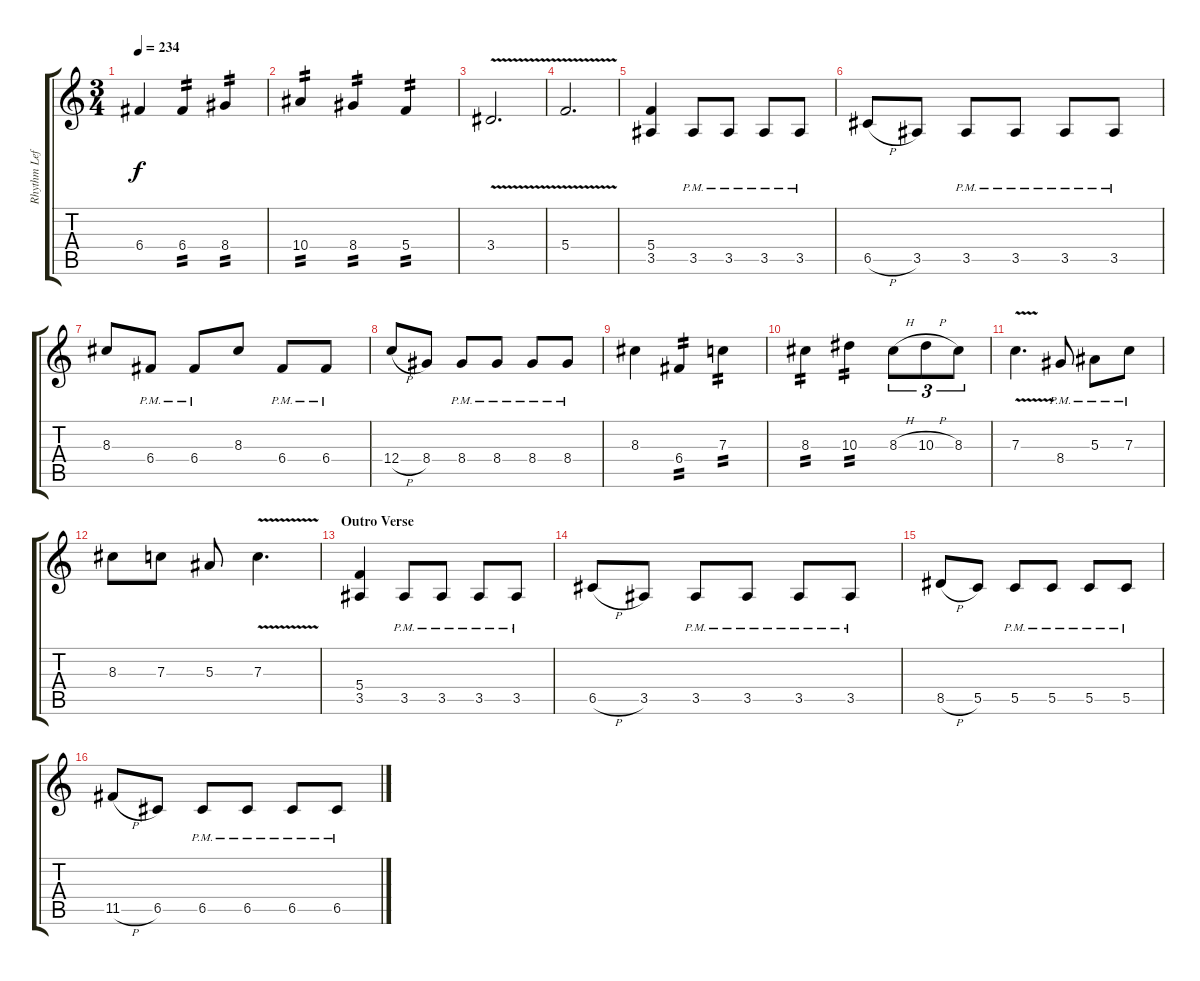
\track ("Rhythm Left" "Rhythm Lef") {instrument distortionguitar}
\staff {score tabs}
\tuning (D4 A3 F3 C3 G2 D2) {hide}
\ts (3 4)
\tempo 234
\clef g2
\ks c
6.4.4{dy f} 6.4.4{tp 2} 8.4.4{tp 2} |
10.4.4{tp 2} 8.4.4{tp 2} 5.4.4{tp 2} |
3.4{v}.2{d} |
5.4{v}.2{d} |
(5.4 3.5).4 3.5{pm}.8 3.5{pm}.8 3.5{pm}.8 3.5{pm}.8 |
6.5{h}.8 3.5.8 3.5{pm}.8 3.5{pm}.8 3.5{pm}.8 3.5{pm}.8 |
8.3.8 6.4{pm}.8 6.4{pm}.8 8.3.8 6.4{pm}.8 6.4{pm}.8 |
12.4{h}.8 8.4.8 8.4{pm}.8 8.4{pm}.8 8.4{pm}.8 8.4{pm}.8 |
8.3.4 6.4.4{tp 2} 7.3.4{tp 2} |
8.3.4{tp 2} 10.3.4{tp 2} 8.3{h}.8{tu (3 2)} 10.3{h}.8{tu (3 2)} 8.3.8{tu (3 2)} |
7.3{v}.4{d} 8.4{pm}.8 5.3{pm}.8 7.3{pm}.8 |
8.3.8 7.3.8 5.3.8 7.3{v}.4{d} |
\section ("" "Outro Verse")
(5.4 3.5).4 3.5{pm}.8 3.5{pm}.8 3.5{pm}.8 3.5{pm}.8 |
6.5{h}.8 3.5.8 3.5{pm}.8 3.5{pm}.8 3.5{pm}.8 3.5{pm}.8 |
8.5{h}.8 5.5.8 5.5{pm}.8 5.5{pm}.8 5.5{pm}.8 5.5{pm}.8 |
11.5{h}.8 6.5.8 6.5{pm}.8 6.5{pm}.8 6.5{pm}.8 6.5{pm}.8
